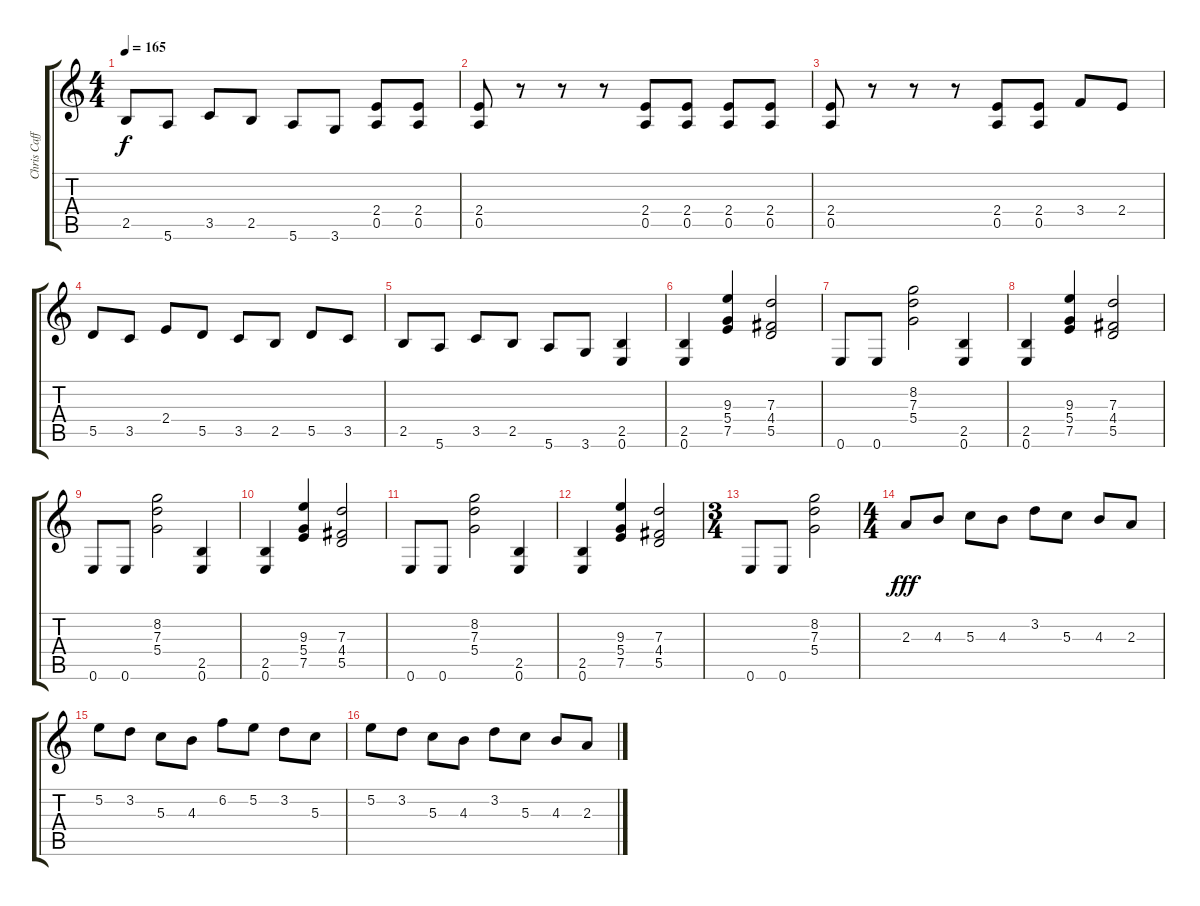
\track ("Chris Caffery" "Chris Caff") {instrument distortionguitar}
\staff {score tabs}
\tuning (E4 B3 G3 D3 A2 E2) {hide}
\ts (4 4)
\tempo 165
\clef g2
\ks c
2.5.8{dy f} 5.6.8 3.5.8 2.5.8 5.6.8 3.6.8 (2.4 0.5).8 (2.4 0.5).8 |
(2.4 0.5).8 r.8 r.8 r.8 (2.4 0.5).8 (2.4 0.5).8 (2.4 0.5).8 (2.4 0.5).8 |
(2.4 0.5).8 r.8 r.8 r.8 (2.4 0.5).8 (2.4 0.5).8 3.4.8 2.4.8 |
5.5.8 3.5.8 2.4.8 5.5.8 3.5.8 2.5.8 5.5.8 3.5.8 |
2.5.8 5.6.8 3.5.8 2.5.8 5.6.8 3.6.8 (2.5 0.6).4 |
(2.5 0.6).4 (9.3 5.4 7.5).4 (7.3 4.4 5.5).2 |
0.6.8 0.6.8 (8.2 7.3 5.4).2 (2.5 0.6).4 |
(2.5 0.6).4 (9.3 5.4 7.5).4 (7.3 4.4 5.5).2 |
0.6.8 0.6.8 (8.2 7.3 5.4).2 (2.5 0.6).4 |
(2.5 0.6).4 (9.3 5.4 7.5).4 (7.3 4.4 5.5).2 |
0.6.8 0.6.8 (8.2 7.3 5.4).2 (2.5 0.6).4 |
(2.5 0.6).4 (9.3 5.4 7.5).4 (7.3 4.4 5.5).2 |
\ts (3 4)
0.6.8 0.6.8 (8.2 7.3 5.4).2 |
\ts (4 4)
2.3.8{dy fff} 4.3.8 5.3.8 4.3.8 3.2.8 5.3.8 4.3.8 2.3.8 |
5.2.8 3.2.8 5.3.8 4.3.8 6.2.8 5.2.8 3.2.8 5.3.8 |
5.2.8 3.2.8 5.3.8 4.3.8 3.2.8 5.3.8 4.3.8 2.3.8
